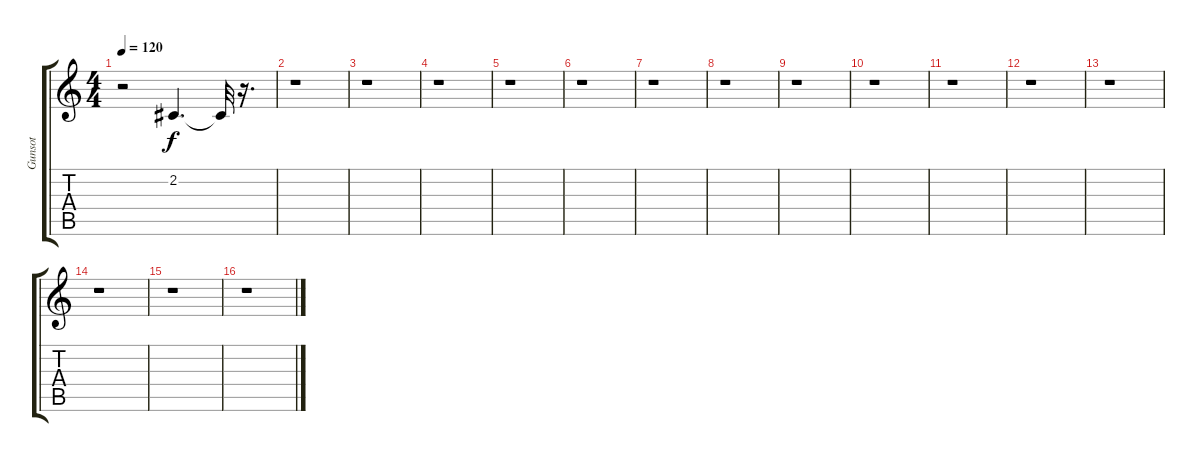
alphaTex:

\track ("Gunsot    " "Gunsot    ") {instrument gunshot}
\staff {score tabs}
\tuning (E4 B3 G3 D3 A2 E2) {hide}
\ts (4 4)
\tempo 120
\clef g2
\ks c
r.2{dy f} 2.2.4{d} 2.2{t}.32 r.16{d} |
r.1 |
r.1 |
r.1 |
r.1 |
r.1 |
r.1 |
r.1 |
r.1 |
r.1 |
r.1 |
r.1 |
r.1 |
r.1 |
r.1 |
r.1
